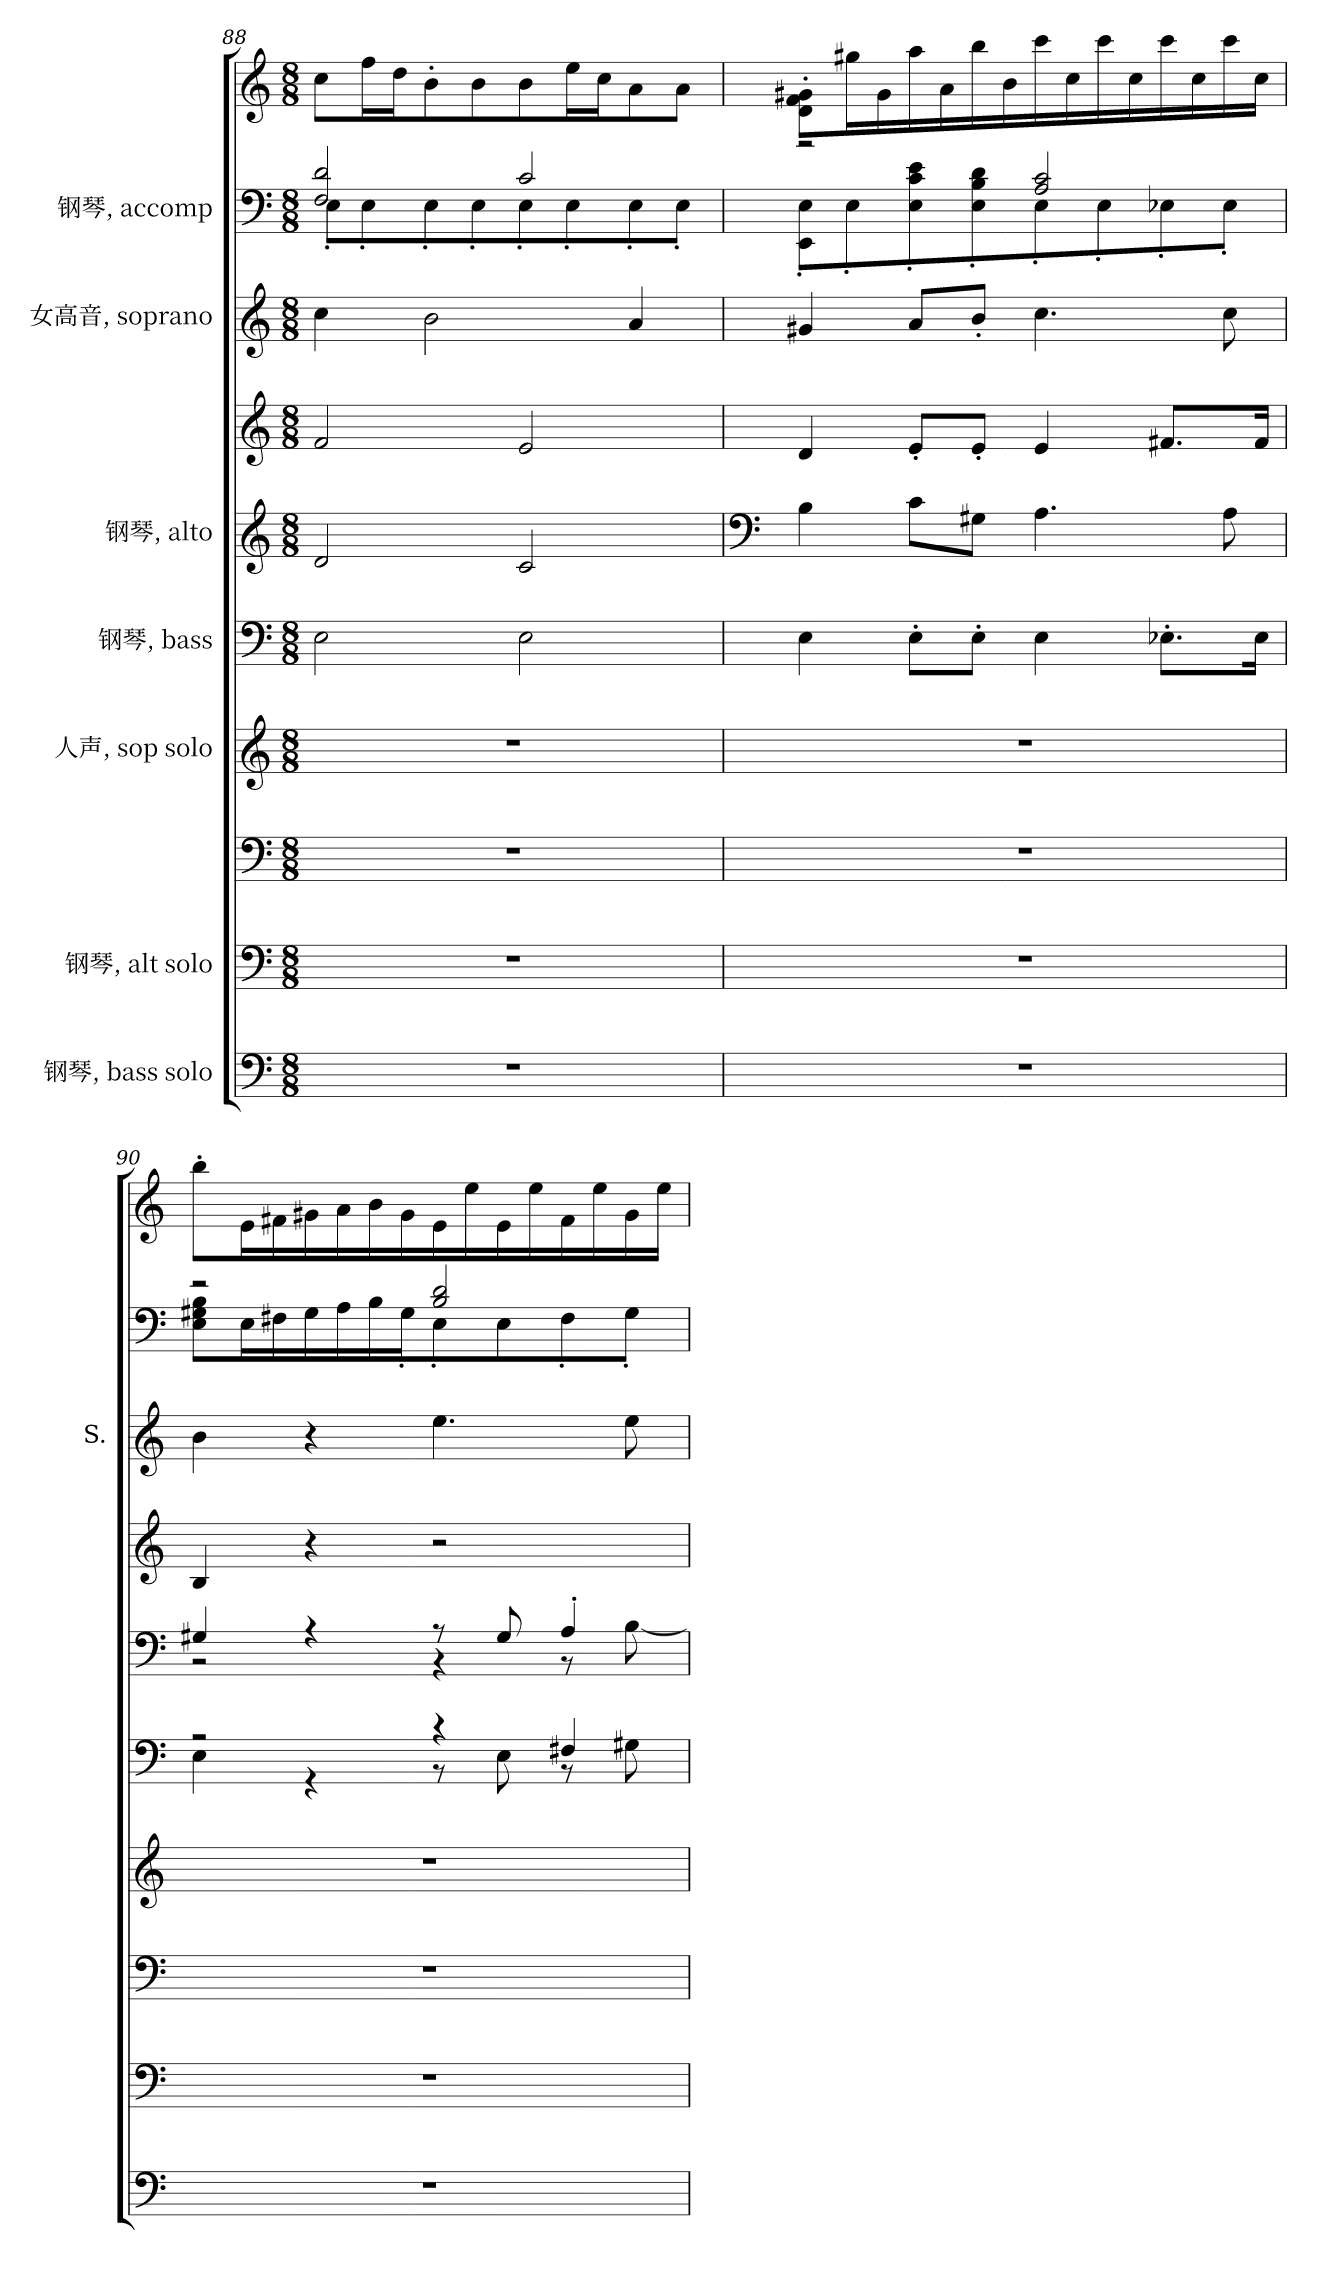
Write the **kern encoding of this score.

**kern	**kern	**kern	**kern	**kern	**kern	**kern	**kern	**kern	**kern
*part7	*part6	*part6	*part5	*part4	*part3	*part3	*part2	*part1	*part1
*staff10	*staff9	*staff8	*staff7	*staff6	*staff5	*staff4	*staff3	*staff2	*staff1
*I"钢琴, bass solo	*I"钢琴, alt solo	*	*I"人声, sop solo	*I"钢琴, bass	*I"钢琴, alto	*	*I"女高音, soprano	*I"钢琴, accomp	*
*	*	*	*	*	*	*	*I'S.	*	*
*clefF4	*clefF4	*clefF4	*clefG2	*clefF4	*clefG2	*clefG2	*clefG2	*clefF4	*clefG2
*k[]	*k[]	*k[]	*k[]	*k[]	*k[]	*k[]	*k[]	*k[]	*k[]
*M8/8	*M8/8	*M8/8	*M8/8	*M8/8	*M8/8	*M8/8	*M8/8	*M8/8	*M8/8
=88	=88	=88	=88	=88	=88	=88	=88	=88	=88
*	*	*	*	*	*	*	*	*^	*
1r	1r	1r	1r	2E\	2d/	2f/	4cc\	2F/ 2d/	8E'\L	8cc\L
.	.	.	.	.	.	.	.	.	8E'\	16ff\L
.	.	.	.	.	.	.	.	.	.	16dd\J
.	.	.	.	.	.	.	2b\	.	8E'\	8b'\
.	.	.	.	.	.	.	.	.	8E'\	8b\
.	.	.	.	2E\	2c/	2e/	.	2c/	8E'\	8b\
.	.	.	.	.	.	.	.	.	8E'\	16ee\L
.	.	.	.	.	.	.	.	.	.	16cc\J
.	.	.	.	.	.	.	4a/	.	8E'\	8a\
.	.	.	.	.	.	.	.	.	8E'\J	8a\J
!!LO:PB:g=z
=89	=89	=89	=89	=89	=89	=89	=89	=89	=89	=89
*	*	*	*	*	*clefF4	*	*	*	*	*
1r	1r	1r	1r	4E\	4B\	4d/	4g#X/	2r	8EE\' 8E\'L	8d\' 8f\' 8g#X\'L
.	.	.	.	.	.	.	.	.	8E'\	16gg#X\L
.	.	.	.	.	.	.	.	.	.	16g#\
.	.	.	.	8E'\L	8c\L	8e'/L	8a/L	.	8E\' 8c\' 8e\'	16aa\
.	.	.	.	.	.	.	.	.	.	16a\
.	.	.	.	8E'\J	8G#X\J	8e'/J	8b'/J	.	8E\' 8B\' 8d\'	16bb\
.	.	.	.	.	.	.	.	.	.	16b\
.	.	.	.	4E\	4.A\	4e/	4.cc\	2A/ 2c/	8E'\	16ccc\
.	.	.	.	.	.	.	.	.	.	16cc\
.	.	.	.	.	.	.	.	.	8E'\	16ccc\
.	.	.	.	.	.	.	.	.	.	16cc\
.	.	.	.	8.E-X'\L	.	8.f#X/L	.	.	8E-X'\	16ccc\
.	.	.	.	.	.	.	.	.	.	16cc\
.	.	.	.	.	8A\	.	8cc\	.	8E-'\J	16ccc\
.	.	.	.	16E-\Jk	.	16f#/Jk	.	.	.	16cc\JJ
=90	=90	=90	=90	=90	=90	=90	=90	=90	=90	=90
*	*	*	*	*^	*^	*	*	*	*	*
1r	1r	1r	1r	2r	4E\	4G#X/	2r	4B/	4b\	2r	8E\ 8G#X\ 8B\L	8bb'\L
.	.	.	.	.	.	.	.	.	.	.	16E\L	16e\L
.	.	.	.	.	.	.	.	.	.	.	16F#X\	16f#X\
.	.	.	.	.	4r	4r	.	4r	4r	.	16G#\	16g#X\
.	.	.	.	.	.	.	.	.	.	.	16A\	16a\
.	.	.	.	.	.	.	.	.	.	.	16B\	16b\
.	.	.	.	.	.	.	.	.	.	.	16G#'\J	16g#\
.	.	.	.	4r	8r	8r	4r	2r	4.ee\	2B/ 2d/	8E'\	16e\
.	.	.	.	.	.	.	.	.	.	.	.	16ee\
.	.	.	.	.	8E\	8G#/	.	.	.	.	8E\	16e\
.	.	.	.	.	.	.	.	.	.	.	.	16ee\
.	.	.	.	4F#X/	8r	4A'/	8r	.	.	.	8F#'\	16f#\
.	.	.	.	.	.	.	.	.	.	.	.	16ee\
.	.	.	.	.	8G#X\	.	[8B\	.	8ee\	.	8G#'\J	16g#\
.	.	.	.	.	.	.	.	.	.	.	.	16ee\JJ
*	*	*	*	*v	*v	*	*	*	*	*v	*v	*
*	*	*	*	*	*v	*v	*	*	*	*
=	=	=	=	=	=	=	=	=	=
*-	*-	*-	*-	*-	*-	*-	*-	*-	*-
